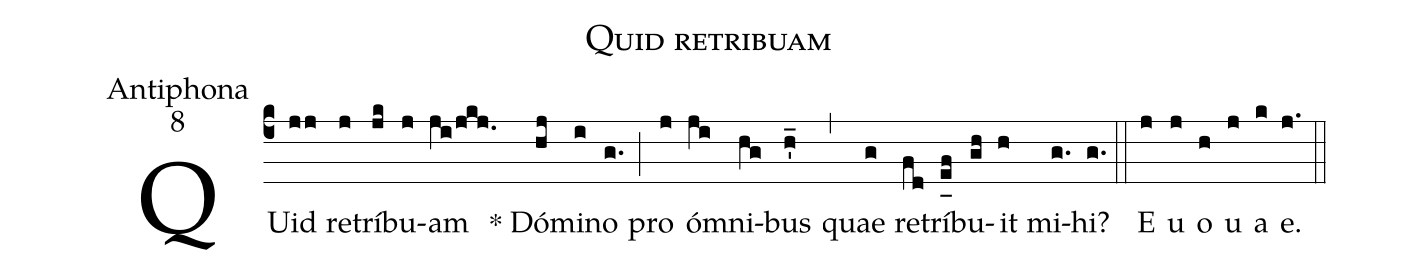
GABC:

name:Quid retribuam;
office-part:Antiphona;
mode:8;
%%
(c4) QUid(jj) re(j)trí(jk)bu(j)am(ji/jkj.) () * Dó(hj)mi(i)no(g.) (;) pro(j) ó(ji)mni(hg)bus(h'_) (,) quae(g) re(fd)trí(e_[uh:l]f)bu(gh)it(h) mi(g.)hi?(g.) (::) <eu>E(j) u(j) o(h) u(j) a(k) e.</eu>(j.) (::)
